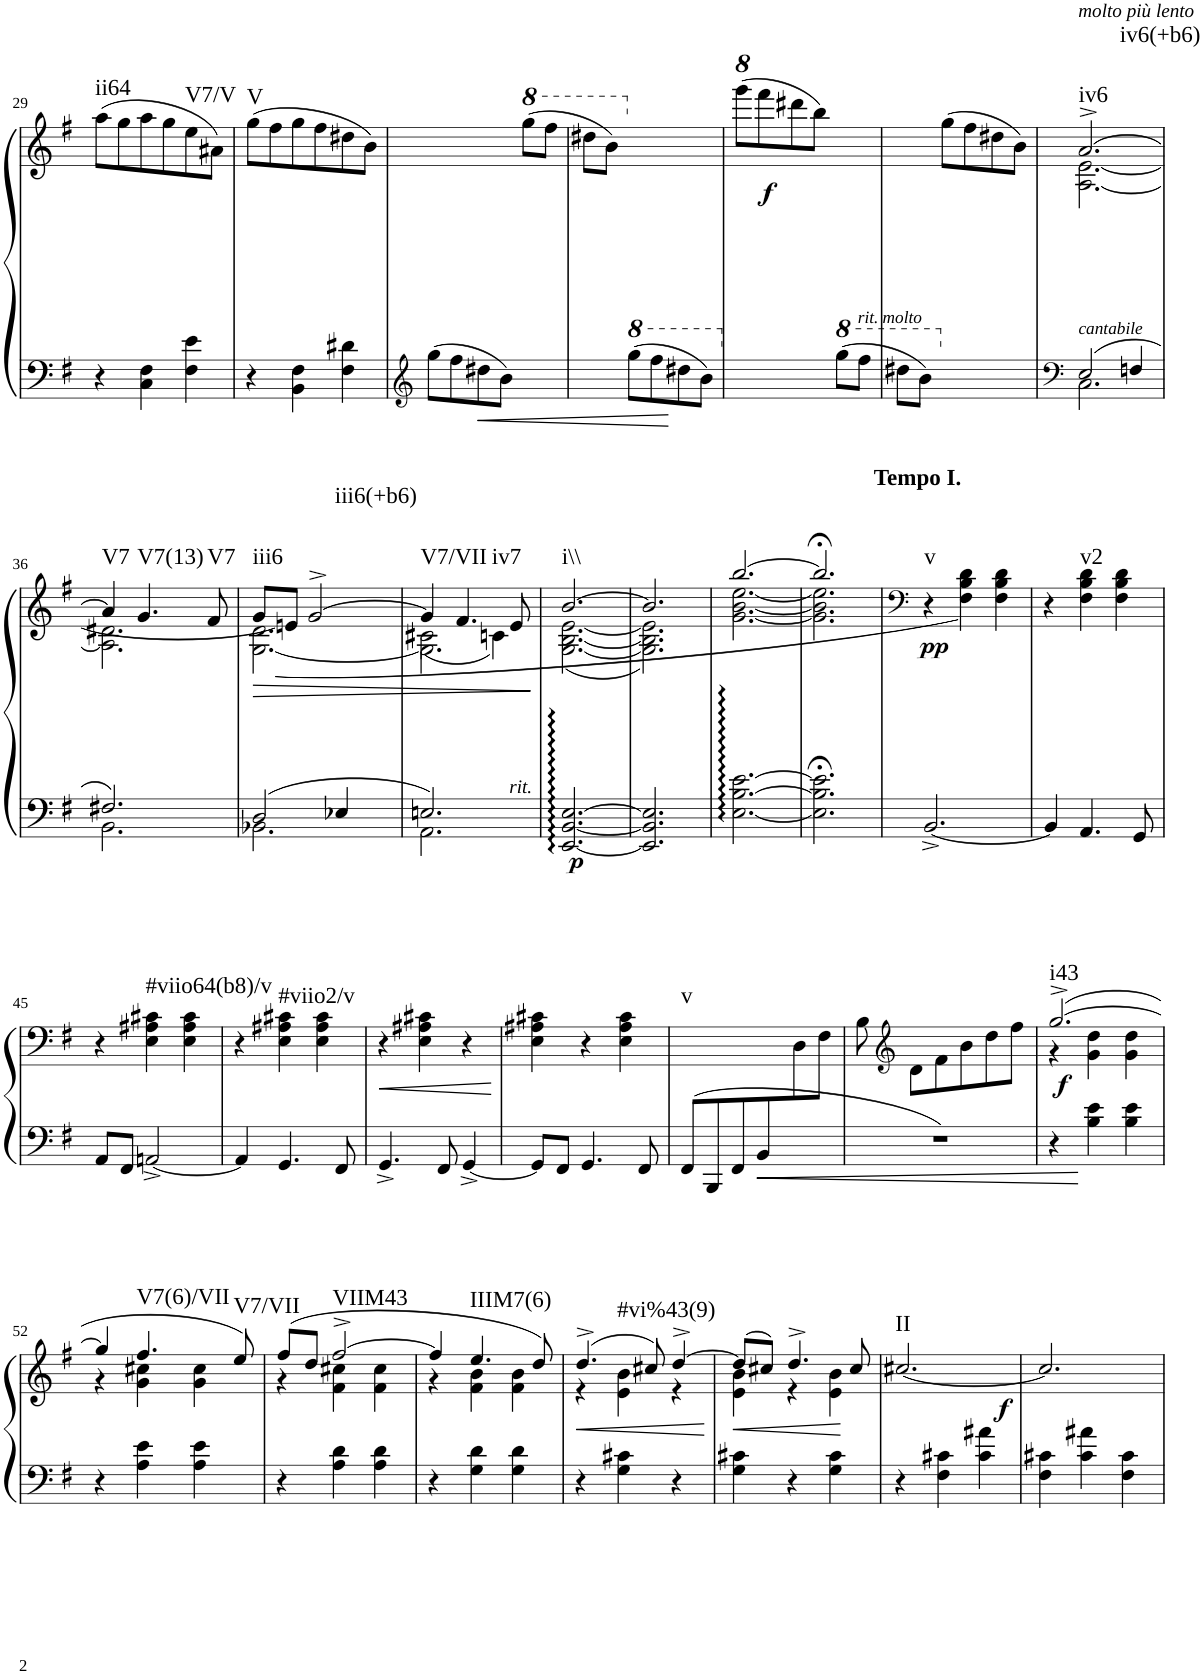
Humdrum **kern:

**kern	**kern	**dynam	**harte
*part1	*part1	*part1	*part1
*staff2	*staff1	*staff1/2	*
!!LO:PB:g=z
*clefF4	*clefG2	*	*
*k[f#]	*k[f#]	*	*
*G:	*G:	*	*
*M3/4	*M3/4	*	*
=29	=29	=29	=29
!	!	!	!LO:H:kt=ii64
4r	(8aa\L	.	N
.	8gg\	.	.
4C\ 4F#\	8aa\	.	.
.	8gg\	.	.
!	!	!	!LO:H:kt=V7/V
4F#\ 4e\	8ee\	.	N
.	8a#X\J)	.	.
=30	=30	=30	=30
!	!	!	!LO:H:kt=V
4r	(8gg\L	.	N
.	8ff#\	.	.
4BB\ 4F#\	8gg\	.	.
.	8ff#\	.	.
4F#\ 4d#X\	8dd#X\	.	.
.	8b\J)	.	.
=31	=31	=31	=31
*clefG2	*	*	*
8gg\L	2ryy	.	.
8ff#\	.	.	.
8dd#X\	.	.	.
8b\J	.	.	.
*	*8va	*	*
4ryy	(8ggg\L	.	.
.	8fff#\J	.	.
=32	=32	=32	=32
4ryy	8ddd#X\L	.	.
.	8bb\J)	.	.
*8va	*	*	*
*	*X8va	*	*
8ggg\L	2ryy	.	.
8fff#\	.	.	.
8ddd#X\	.	.	.
8bb\J	.	.	.
=33	=33	=33	=33
*X8va	*	*	*
*	*8va	*	*
2ryy	(8gggg\L	.	.
!	!	!LO:DY:b	!
.	8ffff#\	f	.
.	8dddd#X\	.	.
.	8bbb\J)	.	.
*8va	*	*	*
8ggg\L	4ryy	.	.
!LO:TX:a:i:t=rit. molto	!	!	!
8fff#\J	.	.	.
=34	=34	=34	=34
*	*X8va	*	*
8ddd#X\L	4ryy	.	.
8bb\J	.	.	.
*X8va	*	*	*
2ryy	(8gg\L	.	.
.	8ff#\	.	.
.	8dd#X\	.	.
.	8b\J)	.	.
=35	=35	=35	=35
*clefF4	*	*	*
*^	*^	*	*
!	!	!LO:TX:a:i:t=molto più lento	!	!	!
!	!	!LO:TX:b:i:t=cantabile	!	!	!LO:H:n=1:kt=iv6
!	!	!	!	!	!LO:H:n=2:kt=iv6(+b6)
2E/	2.C\	[2.a^/	[2.A\ [2.e\	.	N N
4Fn/	.	.	.	.	.
!!LO:LB:g=z	!!
=36	=36	=36	=36	=36	=36
!	!	!	!	!	!LO:H:kt=V7
2.F#X/	2.BB\	4a/]	2.A\] 2.d#X\	.	N
!	!	!	!	!	!LO:H:kt=V7(13)
.	.	4.g/	.	.	N
!	!	!	!	!	!LO:H:kt=V7
.	.	8f#/	.	.	N
=37	=37	=37	=37	=37	=37
!	!	!	!	!LO:HP:b	!LO:H:kt=iii6
2D/	2.BB-X\	8g/L	[2.G\ [2.d\	>	N
.	.	8en/J]	.	.	.
!	!	!	!	!	!LO:H:kt=iii6(+b6)
.	.	[2g^/	.	.	N
4E-X/	.	.	.	.	.
=38	=38	=38	=38	=38	=38
*	*	*	*^	*	*
!	!	!	!	!	!	!LO:H:kt=V7/VII
2.En/	2.AA\	4g/]	2.G\]	(2c#X\	.	N
.	.	4.f#/	.	.	.	.
!	!	!	!	!	!	!LO:H:kt=iv7
.	.	.	.	4cn\)	.	N
!	!	!LO:TX:b:i:t=rit.	!	!	!	!
.	.	8e/	.	.	.	.
*v	*v	*	*	*	*	*
*	*v	*v	*v	*	*
.	.	]	.
=39	=39	=39	=39
*	*^	*	*
!	!	!	!LO:DY:b=2	!LO:H:kt=i\\
[2.EE/ [2.BB/ [2.E/	[2.b/	([2.G\ [2.B\ [2.e\	p	N
=40	=40	=40	=40	=40
2.EE/] 2.BB/] 2.E/]	2.b/]	2.G\] 2.B\] 2.e\])	.	.
=41	=41	=41	=41	=41
[2.E\ [2.B\ [2.e\	[2.bb/	[2.g\ [2.b\ [2.ee\	.	.
=42	=42	=42	=42	=42
2.E\];< 2.B\];< 2.e\];<	2.bb;</]	2.g\] 2.b\] 2.ee\]	.	.
*	*v	*v	*	*
=43	=43	=43	=43
*	*clefF4	*	*
*	*^	*	*
!	!LO:TX:a:B:t=Tempo I.	!	!	!
!	!	!	!LO:DY:b	!LO:H:kt=v
*	*v	*v	*	*
[2.BB^/	4r	pp	N
.	4F#\ 4B\ 4d\]	.	.
.	4F#\ 4B\ 4d\	.	.
=44	=44	=44	=44
4BB/]	4r	.	.
!	!	!	!LO:H:kt=v2
4.AA/	4F#\ 4B\ 4d\	.	N
.	4F#\ 4B\ 4d\	.	.
8GG/	.	.	.
!!LO:LB:g=z
=45	=45	=45	=45
8AA/L	4r	.	.
8FF#/J	.	.	.
!	!	!	!LO:H:kt=#viio64(b8)/v
[2AAn^/	4E\ 4A#X\ 4c#X\	.	N
.	4E\ 4A#\ 4c#\	.	.
=46	=46	=46	=46
4AA/]	4r	.	.
!	!	!	!LO:H:kt=#viio2/v
4.GG/	4E\ 4A#X\ 4c#X\	.	N
.	4E\ 4A#\ 4c#\	.	.
8FF#/	.	.	.
=47	=47	=47	=47
!	!	!LO:HP:b	!
4.GG^/	4r	<	.
.	4E\ 4A#X\ 4c#X\	.	.
8FF#/	.	.	.
[4GG^/	4r	.	.
.	.	[	.
=48	=48	=48	=48
8GG/L]	4E\ 4A#X\ 4c#X\	.	.
8FF#/J	.	.	.
4.GG/	4r	.	.
.	4E\ 4A#\ 4c#\	.	.
8FF#/	.	.	.
=49	=49	=49	=49
*	*^	*	*
!	!	!	!	!LO:H:kt=v
8FF#/L	2.ryy	2ryy	.	N
8BBB/	.	.	.	.
8FF#/	.	.	.	.
8BB/	.	.	.	.
4ryy	.	8D\	.	.
.	.	8F#\J	.	.
*	*v	*v	*	*
=50	=50	=50	=50
2.r	8B\	.	.
*	*clefG2	*	*
.	8d\L	.	.
.	8f#\	.	.
.	8b\	.	.
.	8dd\	.	.
.	8ff#\J	.	.
=51	=51	=51	=51
*	*^	*	*
!	!	!	!LO:DY:b	!LO:H:kt=i43
4r	([2.gg^/	4r	f	N
4B\ 4e\	.	4g\ 4dd\	.	.
4B\ 4e\	.	4g\ 4dd\	.	.
!!LO:LB:g=z	!!
=52	=52	=52	=52	=52
4r	4gg/]	4r	.	.
!	!	!	!	!LO:H:kt=V7(6)/VII
4A\ 4e\	4.ff#/	4g\ 4cc#X\	.	N
4A\ 4e\	.	4g\ 4cc#\	.	.
!	!	!	!	!LO:H:kt=V7/VII
.	8ee/)	.	.	N
=53	=53	=53	=53	=53
4r	(8ff#/L	4r	.	.
.	8dd/J	.	.	.
!	!	!	!	!LO:H:kt=VIIM43
4A\ 4d\	[2ff#^/	4f#\ 4cc#X\	.	N
4A\ 4d\	.	4f#\ 4cc#\	.	.
=54	=54	=54	=54	=54
4r	4ff#/]	4r	.	.
!	!	!	!	!LO:H:kt=IIIM7(6)
4G\ 4d\	4.ee/	4f#\ 4b\	.	N
4G\ 4d\	.	4f#\ 4b\	.	.
.	8dd/)	.	.	.
=55	=55	=55	=55	=55
!	!	!	!LO:HP:b	!
4r	(4.dd^/	4r	<	.
!	!	!	!	!LO:H:kt=#vi%43(9)
4G\ 4c#X\	.	4e\ 4b\	.	N
.	8cc#X/)	.	.	.
4r	[4dd^/	4r	.	.
*	*v	*v	*	*
.	.	[	.
=56	=56	=56	=56
!	!	!LO:HP:b	!
*	*^	*	*
4G\ 4c#X\	(8dd/L]	4e\ 4b\	<	.
.	8cc#X/J)	.	.	.
4r	4.dd^/	4r	.	.
4G\ 4c#\	.	4e\ 4b\	.	.
.	8cc#/	.	[	.
=57	=57	=57	=57	=57
!	!	!	!	!LO:H:kt=II
4r	[2.cc#X/	2ryy	.	N
4F#\ 4c#X\	.	.	.	.
!	!	!	!LO:DY:b	!
4c#\ 4a#X\	.	4ryy	f	.
*	*v	*v	*	*
=58	=58	=58	=58
4F#\ 4c#X\	2.cc#/]	.	.
4c#\ 4a#X\	.	.	.
4F#\ 4c#\	.	.	.
=	=	=	=
*-	*-	*-	*-
